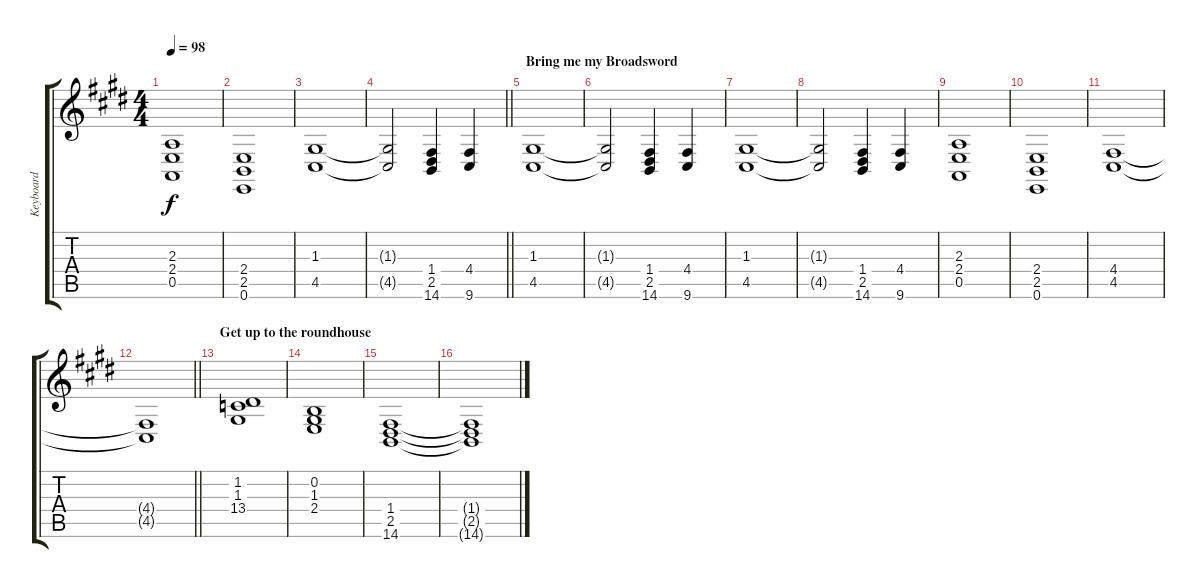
\track ("Keyboard" "Keyboard") {instrument pad8sweep}
\staff {score tabs}
\tuning (E4 B3 G3 D3 A2 E2) {hide}
\ts (4 4)
\tempo 98
\clef g2
\ks c#minor
(2.3 2.4 0.5).1{dy f} |
(2.4 2.5 0.6).1 |
(1.3 4.5).1 |
\barLineRight lightlight
(1.3{t} 4.5{t}).2 (1.4 2.5 14.6).4 (4.4 9.6).4 |
\section ("" "Bring me my Broadsword")
(1.3 4.5).1 |
(1.3{t} 4.5{t}).2 (1.4 2.5 14.6).4 (4.4 9.6).4 |
(1.3 4.5).1 |
(1.3{t} 4.5{t}).2 (1.4 2.5 14.6).4 (4.4 9.6).4 |
(2.3 2.4 0.5).1 |
(2.4 2.5 0.6).1 |
(4.4 4.5).1 |
\barLineRight lightlight
(4.4{t} 4.5{t}).1 |
\section ("" "Get up to the roundhouse")
(1.2 1.3 13.4).1 |
(0.2 1.3 2.4).1 |
(1.4 2.5 14.6).1 |
(1.4{t} 2.5{t} 14.6{t}).1
